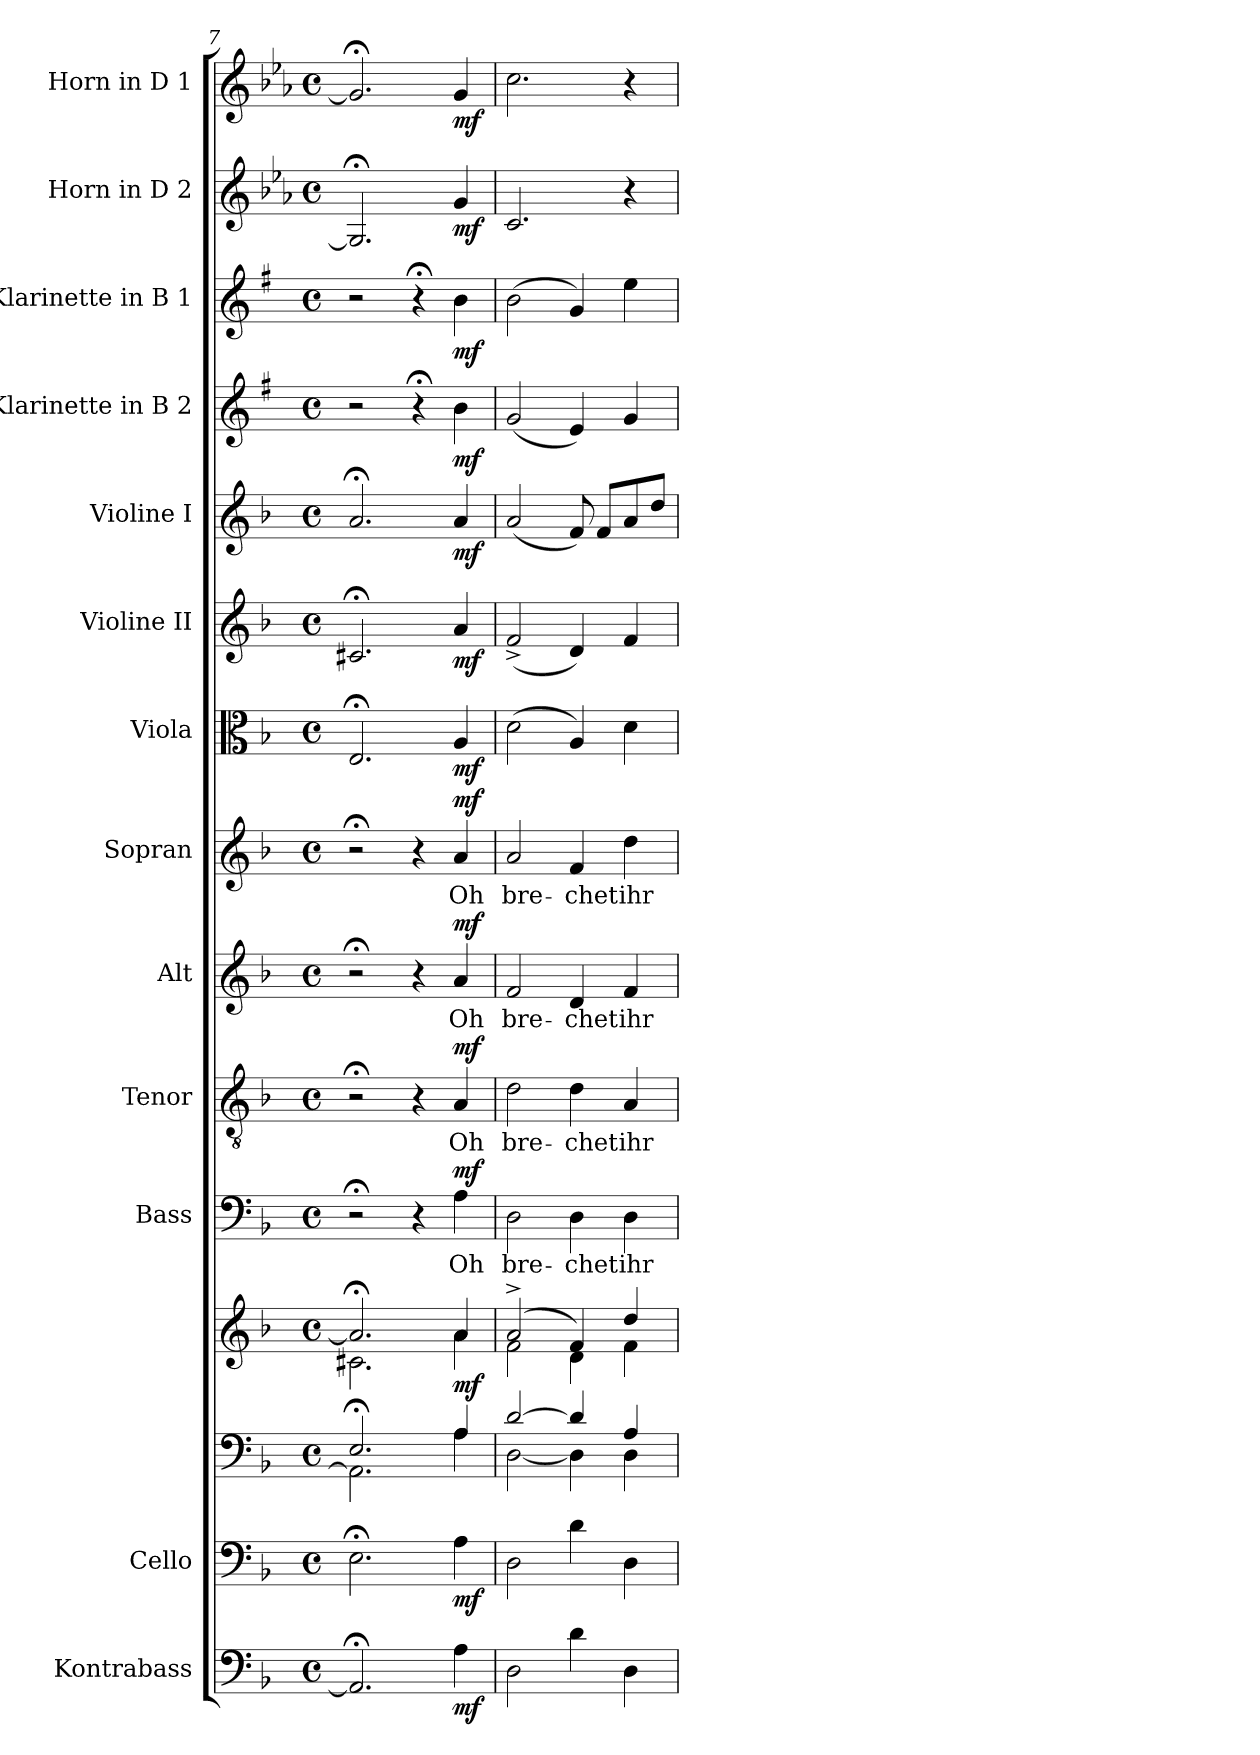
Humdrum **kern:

**kern	**dynam	**kern	**dynam	**kern	**kern	**dynam	**kern	**text	**dynam	**kern	**text	**dynam	**kern	**text	**dynam	**kern	**text	**dynam	**kern	**dynam	**kern	**dynam	**kern	**dynam	**kern	**dynam	**kern	**dynam	**kern	**dynam	**kern	**dynam
*part14	*part14	*part13	*part13	*part12	*part12	*part12	*part11	*part11	*part11	*part10	*part10	*part10	*part9	*part9	*part9	*part8	*part8	*part8	*part7	*part7	*part6	*part6	*part5	*part5	*part4	*part4	*part3	*part3	*part2	*part2	*part1	*part1
*staff15	*staff15	*staff14	*staff14	*staff13	*staff12	*staff12/13	*staff11	*staff11	*staff11	*staff10	*staff10	*staff10	*staff9	*staff9	*staff9	*staff8	*staff8	*staff8	*staff7	*staff7	*staff6	*staff6	*staff5	*staff5	*staff4	*staff4	*staff3	*staff3	*staff2	*staff2	*staff1	*staff1
*I"Kontrabass	*	*I"Cello	*	*	*	*	*I"Bass	*	*	*I"Tenor	*	*	*I"Alt	*	*	*I"Sopran	*	*	*I"Viola	*	*I"Violine II	*	*I"Violine I	*	*I"Klarinette in B 2	*	*I"Klarinette in B 1	*	*I"Horn in D 2	*	*I"Horn in D 1	*
*I'Kb.	*	*	*	*	*	*	*I'B	*	*	*I'T	*	*	*I'A	*	*	*I'S	*	*	*I'Vla.	*	*I'Vl. II	*	*I'Vl. I	*	*	*	*	*	*I'Hrn. 2	*	*I'Hrn. 1	*
*clefF4	*	*clefF4	*	*clefF4	*clefG2	*	*clefF4	*	*	*clefGv2	*	*	*clefG2	*	*	*clefG2	*	*	*clefC3	*	*clefG2	*	*clefG2	*	*clefG2	*	*clefG2	*	*clefG2	*	*clefG2	*
*ITrd7c12	*	*	*	*	*	*	*	*	*	*	*	*	*	*	*	*	*	*	*	*	*	*	*	*	*ITrd1c2	*	*ITrd1c2	*	*ITrd-1c-2	*	*ITrd-1c-2	*
*k[b-]	*	*k[b-]	*	*k[b-]	*k[b-]	*	*k[b-]	*	*	*k[b-]	*	*	*k[b-]	*	*	*k[b-]	*	*	*k[b-]	*	*k[b-]	*	*k[b-]	*	*k[b-]	*	*k[b-]	*	*k[b-]	*	*k[b-]	*
*F:	*	*F:	*	*F:	*F:	*	*F:	*	*	*F:	*	*	*F:	*	*	*F:	*	*	*F:	*	*F:	*	*F:	*	*F:	*	*F:	*	*F:	*	*F:	*
*M4/4	*	*M4/4	*	*M4/4	*M4/4	*	*M4/4	*	*	*M4/4	*	*	*M4/4	*	*	*M4/4	*	*	*M4/4	*	*M4/4	*	*M4/4	*	*M4/4	*	*M4/4	*	*M4/4	*	*M4/4	*
*met(c)	*	*met(c)	*	*met(c)	*met(c)	*	*met(c)	*	*	*met(c)	*	*	*met(c)	*	*	*met(c)	*	*	*met(c)	*	*met(c)	*	*met(c)	*	*met(c)	*	*met(c)	*	*met(c)	*	*met(c)	*
=7	=7	=7	=7	=7	=7	=7	=7	=7	=7	=7	=7	=7	=7	=7	=7	=7	=7	=7	=7	=7	=7	=7	=7	=7	=7	=7	=7	=7	=7	=7	=7	=7
*	*	*	*	*^	*^	*	*	*	*	*	*	*	*	*	*	*	*	*	*	*	*	*	*	*	*	*	*	*	*	*	*	*
2.AAA;/]	.	2.E;<\	.	2.E;/	2.AA\]	2.a;</]	2.c#X\	.	2r;<	.	.	2r;<	.	.	2r;<	.	.	2r;<	.	.	2.E;/	.	2.c#X;/	.	2.a;/	.	2r	.	2r	.	2.A;/]	.	2.a;/]	.
.	.	.	.	.	.	.	.	.	4r	.	.	4r	.	.	4r	.	.	4r	.	.	.	.	.	.	.	.	4r;<	.	4r;<	.	.	.	.	.
!	!LO:DY:b	!	!LO:DY:b	!	!	!	!	!LO:DY:b	!	!LO:LY:b	!LO:DY:a	!	!LO:LY:b	!LO:DY:a	!	!LO:LY:b	!LO:DY:a	!	!LO:LY:b	!LO:DY:a	!	!LO:DY:b	!	!LO:DY:b	!	!LO:DY:b	!	!LO:DY:b	!	!LO:DY:b	!	!LO:DY:b	!	!LO:DY:b
4AA\	mf	4A\	mf	4A/	4A\	4a/	4a\	mf	4A\	Oh	mf	4A/	Oh	mf	4a/	Oh	mf	4a/	Oh	mf	4A/	mf	4a/	mf	4a/	mf	4a\	mf	4a\	mf	4a/	mf	4a/	mf
=8	=8	=8	=8	=8	=8	=8	=8	=8	=8	=8	=8	=8	=8	=8	=8	=8	=8	=8	=8	=8	=8	=8	=8	=8	=8	=8	=8	=8	=8	=8	=8	=8	=8	=8
!	!	!	!	!	!	!	!	!	!	!LO:LY:b	!	!	!LO:LY:b	!	!	!LO:LY:b	!	!	!LO:LY:b	!	!	!	!	!	!	!	!	!	!	!	!	!	!	!
2DD\	.	2D\	.	[>2d/	[<2D\	(2a^>/	2f\	.	2D\	bre-	.	2d\	bre-	.	2f/	bre-	.	2a/	bre-	.	(>2d\	.	(<2f^>/	.	(<2a/	.	(<2f/	.	(>2a\	.	2.d/	.	2.dd\	.
!	!	!	!	!	!	!	!	!	!	!LO:LY:b	!	!	!LO:LY:b	!	!	!LO:LY:b	!	!	!LO:LY:b	!	!	!	!	!	!	!	!	!	!	!	!	!	!	!
4D\	.	4d\	.	4d/]	4D\]	4f/)	4d\	.	4D\	-chet	.	4d\	-chet	.	4d/	-chet	.	4f/	-chet	.	4A/)	.	4d/)	.	8f/)	.	4d/)	.	4f/)	.	.	.	.	.
.	.	.	.	.	.	.	.	.	.	.	.	.	.	.	.	.	.	.	.	.	.	.	.	.	8f/L	.	.	.	.	.	.	.	.	.
!	!	!	!	!	!	!	!	!	!	!LO:LY:b	!	!	!LO:LY:b	!	!	!LO:LY:b	!	!	!LO:LY:b	!	!	!	!	!	!	!	!	!	!	!	!	!	!	!
4DD\	.	4D\	.	4A/	4D\	4dd/	4f\	.	4D\	ihr	.	4A/	ihr	.	4f/	ihr	.	4dd\	ihr	.	4d\	.	4f/	.	8a/	.	4f/	.	4dd\	.	4r	.	4r	.
.	.	.	.	.	.	.	.	.	.	.	.	.	.	.	.	.	.	.	.	.	.	.	.	.	8dd/J	.	.	.	.	.	.	.	.	.
*	*	*	*	*v	*v	*	*	*	*	*	*	*	*	*	*	*	*	*	*	*	*	*	*	*	*	*	*	*	*	*	*	*	*	*
*	*	*	*	*	*v	*v	*	*	*	*	*	*	*	*	*	*	*	*	*	*	*	*	*	*	*	*	*	*	*	*	*	*	*
=	=	=	=	=	=	=	=	=	=	=	=	=	=	=	=	=	=	=	=	=	=	=	=	=	=	=	=	=	=	=	=	=
*-	*-	*-	*-	*-	*-	*-	*-	*-	*-	*-	*-	*-	*-	*-	*-	*-	*-	*-	*-	*-	*-	*-	*-	*-	*-	*-	*-	*-	*-	*-	*-	*-
